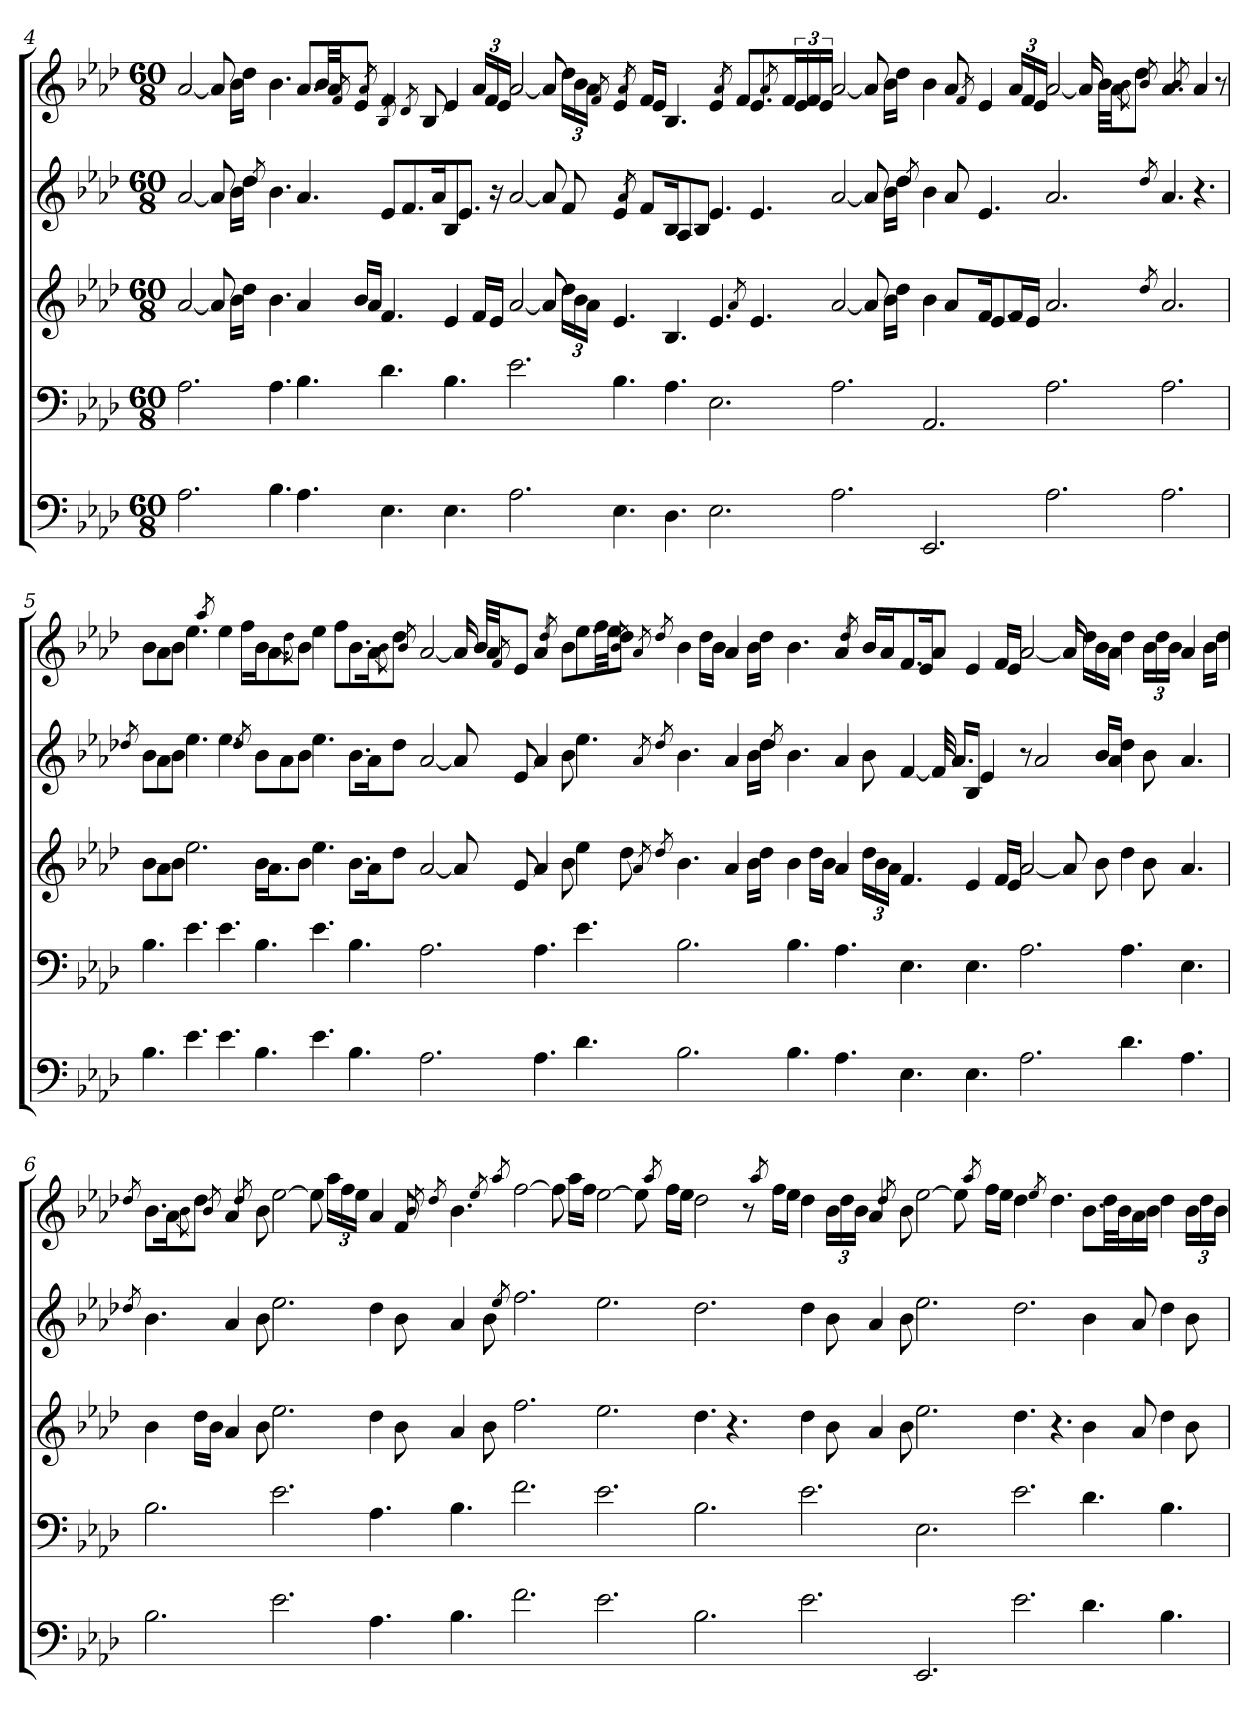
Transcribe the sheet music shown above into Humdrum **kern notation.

**kern	**kern	**kern	**kern	**kern
*part5	*part4	*part3	*part2	*part1
*staff5	*staff4	*staff3	*staff2	*staff1
*clefF4	*clefF4	*clefG2	*clefG2	*clefG2
*k[b-e-a-d-]	*k[b-e-a-d-]	*k[b-e-a-d-]	*k[b-e-a-d-]	*k[b-e-a-d-]
*M60/8	*M60/8	*M60/8	*M60/8	*M60/8
=4	=4	=4	=4	=4
2.A-	2.A-	[2a-	[2a-	[2a-
.	.	8a-]	8a-]	8a-]
.	.	16b-\LL	16b-\LL	16b-\LL
.	.	16dd-\JJ	16dd-\JJ	16dd-\JJ
.	.	.	8qdd-	.
4.B-	4.A-	4.b-	4.b-	4.b-
4.A-	4.B-	4a-	4.a-	8.a-/L
.	.	.	.	32b-/LL
.	.	.	.	32a-/JJ
.	.	.	.	8qf/
.	.	16b-/LL	.	8e-/J
.	.	16a-/JJ	.	.
.	.	.	.	8qa-
4.E-	4.d-	4.f	8e-/L	4f
.	.	.	8.f/	.
.	.	.	.	8qB-
.	.	.	.	8qd-
.	.	.	.	8B-
.	.	.	16a-/K	.
4.E-	4.B-	4e-	8B-/	4e-
.	.	.	8.e-/J	.
.	.	16f/LL	.	24a-/LL
.	.	.	.	24f/
.	.	16e-/JJ	16r	.
.	.	.	.	24e-/JJ
2.A-	2.e-	[2a-	[2a-	[2a-
.	.	8a-]	8a-]	8a-]
.	.	24dd-\LL	8f	24dd-\LL
.	.	24b-\	.	24b-\
.	.	24a-\JJ	.	24a-\JJ
.	.	.	.	8qf
4.E-	4.B-	4.e-	4e-	4e-
.	.	.	8qa-	8qa-
.	.	.	8f/L	16f/LL
.	.	.	.	16e-/JJ
4.D-	4.A-	4.B-	16B-/K	4.B-
.	.	.	8.A-/	.
.	.	.	8B-/J	.
2.E-	2.E-	4.e-	4.e-	4e-
.	.	.	.	8qa-
.	.	.	.	8f/L
.	.	8qa-	.	.
.	.	4.e-	4.e-	8.e-/
.	.	.	.	8qa-/
.	.	.	.	16f/L
.	.	.	.	24e-/
.	.	.	.	24f/
.	.	.	.	24e-/JJ
2.A-	2.A-	[2a-	[2a-	[2a-
.	.	8a-]	8a-]	8a-]
.	.	16b-\LL	16b-\LL	16b-\LL
.	.	16dd-\JJ	16dd-\JJ	16dd-\JJ
.	.	.	8qdd-	.
2.EE-	2.AA-	4b-	4b-	4b-
.	.	8a-/L	8a-	8a-
.	.	.	.	8qf
.	.	16f/K	4.e-	4e-
.	.	8.e-/	.	.
.	.	16f/L	.	24a-/LL
.	.	.	.	24f/
.	.	16e-/JJ	.	.
.	.	.	.	24e-/JJ
2.A-	2.A-	2.a-	2.a-	[2a-
.	.	.	.	16a-]
.	.	.	.	32b-\LLL
.	.	.	.	32a-\JJ
.	.	.	.	8qb-\
.	.	.	.	8dd-\J
.	.	8qdd-	8qdd-	8qb-
2.A-	2.A-	2.a-	4.a-	4.a-
.	.	.	.	8qb-
.	.	.	4.r	4a-
.	.	.	.	8r
=5	=5	=5	=5	=5
.	.	.	8qdd-	.
4.B-	4.B-	8b-\L	8b-\L	8b-\L
.	.	8a-\	8a-\	8a-\
.	.	8b-\J	8b-\J	8b-\J
4.e-	4.e-	2.ee-	4.ee-	4.ee-
.	.	.	.	8qaa-
4.e-	4.e-	.	4.ee-	4ee-
.	.	.	.	8ff\L
.	.	.	8qdd-	.
4.B-	4.B-	16b-\KL	8b-\L	16b-\K
.	.	8.a-\	.	8.a-\
.	.	.	8a-\	.
.	.	.	.	8qdd-\
.	.	8b-\J	8b-\J	8b-\J
4.e-	4.e-	4.ee-	4.ee-	4ee-
.	.	.	.	8ff\L
4.B-	4.B-	8.b-\L	8.b-\L	8.b-\
.	.	16a-\K	16a-\K	16a-\K
.	.	.	.	8qb-\
.	.	8dd-\J	8dd-\J	8dd-\J
.	.	.	.	8qb-
2.A-	2.A-	[2a-	[2a-	[2a-
.	.	8a-]	8a-]	16a-]
.	.	.	.	32b-/LLL
.	.	.	.	32a-/JJ
.	.	.	.	8qf/
.	.	8e-	8e-	8e-/J
4.A-	4.A-	4a-	4a-	4a-
.	.	.	.	8qdd-
.	.	8b-	8b-	8b-\L
4.d-	4.e-	4ee-	4.ee-	8.ee-\
.	.	.	.	32ff\LL
.	.	.	.	32ee-\JJ
.	.	8dd-	.	8dd-\J
.	.	.	.	8qb-
.	.	8qa-	8qa-	8qa-
.	.	8qdd-	8qdd-	8qdd-
2.B-	2.B-	4.b-	4.b-	4b-
.	.	.	.	16dd-\LL
.	.	.	.	16b-\JJ
.	.	4a-	4a-	4a-
.	.	16b-\LL	16b-\LL	16b-\LL
.	.	16dd-\JJ	16dd-\JJ	16dd-\JJ
.	.	.	8qdd-	.
4.B-	4.B-	4b-	4.b-	4.b-
.	.	16dd-\LL	.	.
.	.	16b-\JJ	.	.
4.A-	4.A-	4a-	4a-	4a-
.	.	.	.	8qdd-
.	.	24dd-\LL	8b-	16b-/LL
.	.	24b-\	.	.
.	.	.	.	16a-/J
.	.	24a-\JJ	.	.
4.E-	4.E-	4.f	[4f	8.f/
.	.	.	.	16e-/K
.	.	.	32f]	8a-/J
.	.	.	16.a-/KL	.
4.E-	4.E-	4e-	8B-/J	4e-
.	.	.	4e-	.
.	.	16f/LL	.	16f/LL
.	.	16e-/JJ	.	16e-/JJ
2.A-	2.A-	[2a-	8r	[2a-
.	.	.	2a-	.
.	.	8a-]	.	16a-]
.	.	.	.	16dd-\LL
.	.	8b-	16b-/LL	16b-\
.	.	.	16a-/JJ	16a-\JJ
4.d-	4.A-	4dd-	4dd-	4dd-
.	.	8b-	8b-	24b-\LL
.	.	.	.	24dd-\
.	.	.	.	24b-\JJ
4.A-	4.E-	4.a-	4.a-	4a-
.	.	.	.	16b-\LL
.	.	.	.	16dd-\JJ
=6	=6	=6	=6	=6
.	.	.	8qdd-	8qdd-
2.B-	2.B-	4b-	4.b-	8.b-\L
.	.	.	.	16a-\K
.	.	.	.	8qb-\
.	.	16dd-\LL	.	8dd-\J
.	.	16b-\JJ	.	.
.	.	.	.	8qb-
.	.	4a-	4a-	4a-
.	.	.	.	8qdd-
.	.	8b-	8b-	8b-
2.e-	2.e-	2.ee-	2.ee-	[2ee-
.	.	.	.	8ee-]
.	.	.	.	24aa-\LL
.	.	.	.	24ff\
.	.	.	.	24ee-\JJ
4.A-	4.A-	4dd-	4dd-	4a-
.	.	8b-	8b-	8f
.	.	.	.	8qb-
.	.	.	.	8qdd-
4.B-	4.B-	4a-	4a-	4.b-
.	.	8b-	8b-	.
.	.	.	.	8qee-
.	.	.	8qee-	8qaa-
2.f	2.f	2.ff	2.ff	[2ff
.	.	.	.	8ff]
.	.	.	.	16aa-\LL
.	.	.	.	16ff\JJ
2.e-	2.e-	2.ee-	2.ee-	[2ee-
.	.	.	.	8ee-]
.	.	.	.	8qaa-
.	.	.	.	16ff\LL
.	.	.	.	16ee-\JJ
2.B-	2.B-	4.dd-	2.dd-	2dd-
.	.	4.r	.	.
.	.	.	.	8r
.	.	.	.	8qaa-
.	.	.	.	16ff\LL
.	.	.	.	16ee-\JJ
2.e-	2.e-	4dd-	4dd-	4dd-
.	.	8b-	8b-	24b-\LL
.	.	.	.	24dd-\
.	.	.	.	24b-\JJ
.	.	4a-	4a-	4a-
.	.	.	.	8qdd-
.	.	8b-	8b-	8b-
2.EE-	2.E-	2.ee-	2.ee-	[2ee-
.	.	.	.	8ee-]
.	.	.	.	8qaa-
.	.	.	.	16ff\LL
.	.	.	.	16ee-\JJ
2.e-	2.e-	4.dd-	2.dd-	4.dd-
.	.	.	.	8qee-
.	.	4.r	.	4.dd-
4.d-	4.d-	4b-	4b-	8.b-\L
.	.	.	.	32dd-\LL
.	.	.	.	32b-\J
.	.	8a-	8a-	16a-\
.	.	.	.	16b-\JJ
4.B-	4.B-	4dd-	4dd-	4dd-
.	.	8b-	8b-	24b-\LL
.	.	.	.	24dd-\
.	.	.	.	24b-\JJ
=	=	=	=	=
*-	*-	*-	*-	*-
